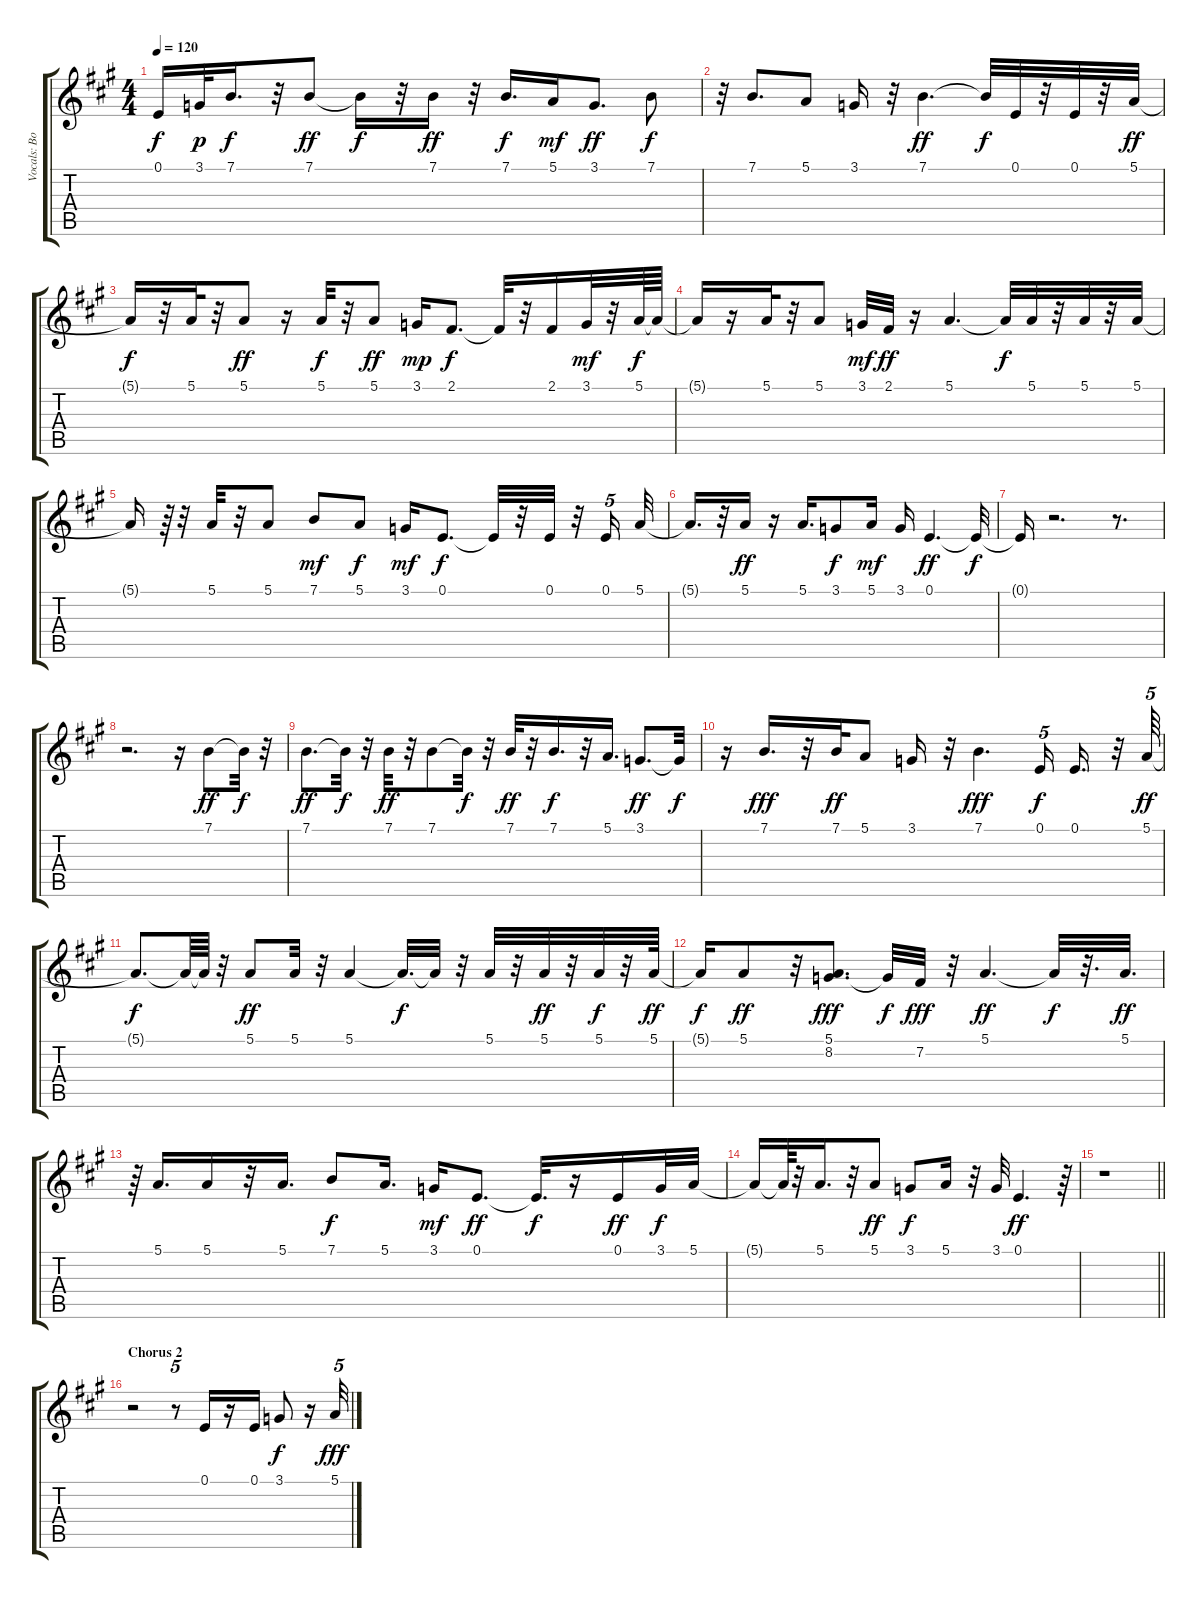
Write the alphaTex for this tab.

\track ("Vocals: Bob Seger" "Vocals: Bo") {instrument lead1square}
\staff {score tabs}
\tuning (E4 B3 G3 D3 A2 E2) {hide}
\ts (4 4)
\tempo 120
\clef g2
\ks a
0.1{t}.16{dy f} 3.1.32{dy p} 7.1.16{d dy f} r.32 7.1.8{dy ff} 7.1{t}.16{dy f} r.32 7.1.16{dy ff} r.32 7.1.16{d dy f} 5.1.16{dy mf} 3.1.8{d dy ff} 7.1.8{dy f} |
r.32 7.1.8{d} 5.1.8 3.1.16 r.32 7.1.4{d dy ff} 7.1{t}.32{dy f} 0.1.32 r.32 0.1.32 r.32 5.1.32{dy ff} |
5.1{t}.16{dy f} r.32 5.1.32 r.32 5.1.8{dy ff} r.16 5.1.32{dy f} r.32 5.1.8{dy ff} 3.1.16{dy mp} 2.1.8{d dy f} 2.1{t}.32 r.32 2.1.16 3.1.32{dy mf} r.32 5.1.64{dy f} 5.1{t}.64 |
5.1{t}.16 r.16 5.1.32 r.32 5.1.8 3.1.32{dy mf} 2.1.32{dy ff} r.16 5.1.4{d} 5.1{t}.32{dy f} 5.1.32 r.32 5.1.32 r.32 5.1.32 |
5.1{t}.16 r.64{tu (5 4)} r.32 5.1.32 r.32 5.1.8 7.1.8{dy mf} 5.1.8{dy f} 3.1.16{dy mf} 0.1.8{d dy f} 0.1{t}.32 r.32 0.1.32 r.32 0.1.16{tu (5 4)} 5.1.32 |
5.1{t}.16{d} r.32 5.1.16{dy ff} r.16 5.1.16{d} 3.1.8{dy f} 5.1.16{dy mf} 3.1.16 0.1.4{d dy ff} 0.1{t}.32{dy f} |
0.1{t}.16 r.2{d} r.8{d} |
r.2{d} r.16 7.1.8{dy ff} 7.1{t}.32{dy f} r.32 |
7.1.8{d dy ff} 7.1{t}.32{dy f} r.32 7.1.32{dy ff} r.32 7.1.8 7.1{t}.32{dy f} r.32 7.1.32{dy ff} r.32 7.1.16{d dy f} r.32 5.1.16{d} 3.1.8{d dy ff} 3.1{t}.32{dy f} |
r.16 7.1.16{d dy fff} r.32 7.1.32{dy ff} 5.1.8 3.1.16 r.32 7.1.4{d dy fff} 0.1.16{tu (5 4) dy f} 0.1.16{d} r.32 5.1.64{tu (5 4) dy ff} |
5.1{t}.8{d dy f} 5.1{t}.64 5.1{t}.64 r.32 5.1.8{dy ff} 5.1.32 r.32 5.1.4 5.1{t}.32{d dy f} 5.1{t}.32 r.32 5.1.32 r.32 5.1.32{dy ff} r.32 5.1.32{dy f} r.32 5.1.64{dy ff} |
5.1{t}.16{dy f} 5.1.8{dy ff} r.32 (5.1 8.2).8{d dy fff} 8.2{t}.32{dy f} 7.2.32{dy fff} r.32 5.1.4{d dy ff} 5.1{t}.32{dy f} r.32{d} 5.1.32{d dy ff} |
r.64 5.1.16{d} 5.1.16 r.32 5.1.16{d} 7.1.8{dy f} 5.1.16{d} 3.1.16{dy mf} 0.1.8{d dy ff} 0.1{t}.32{d dy f} r.16 0.1.16{dy ff} 3.1.32{dy f} 5.1.32 |
5.1{t}.16 5.1{t}.64 r.32 5.1.16{d} r.32 5.1.8{dy ff} 3.1.8{dy f} 5.1.16 r.32 3.1.32 0.1.4{d dy ff} r.64 |
\barLineRight lightlight
r.1 |
\section ("" "Chorus 2")
r.2 r.8{tu (5 4)} 0.1.16 r.16 0.1.16 3.1.8{dy f} r.16 5.1.32{tu (5 4) dy fff}
